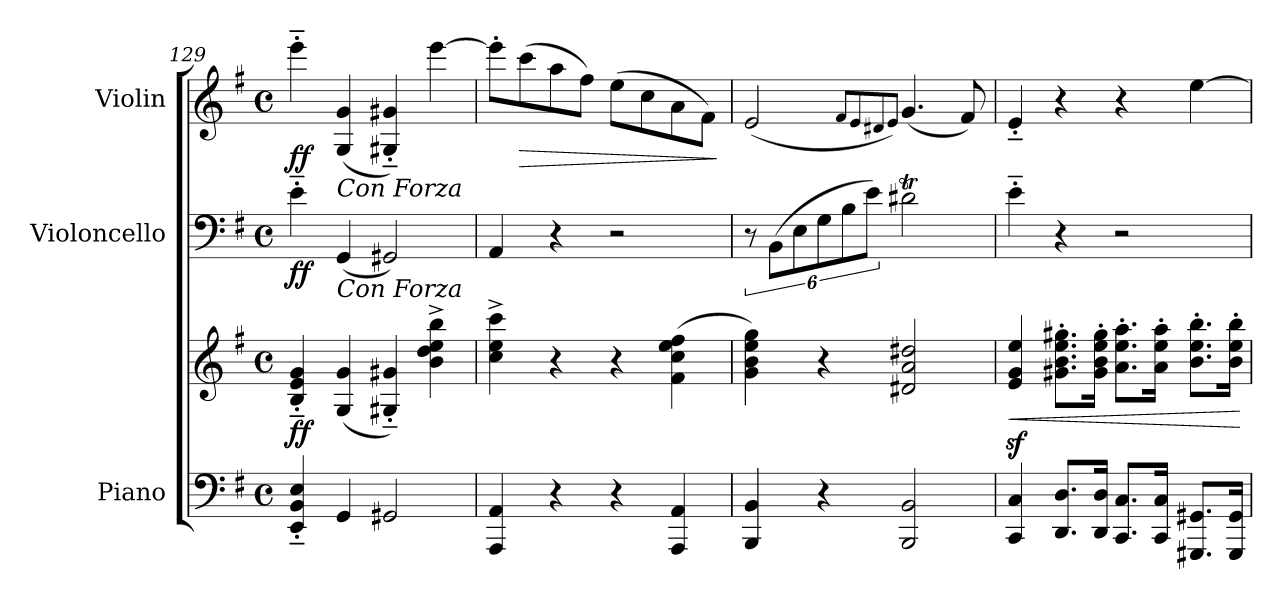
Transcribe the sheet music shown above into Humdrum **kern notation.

**kern	**kern	**dynam	**kern	**dynam	**kern	**dynam
*part3	*part3	*part3	*part2	*part2	*part1	*part1
*staff4	*staff3	*staff3/4	*staff2	*staff2	*staff1	*staff1
*I"Piano	*	*	*I"Violoncello	*	*I"Violin	*
*I'Pno.	*	*	*I'Vc.	*	*I'Vln.	*
*clefF4	*clefG2	*	*clefF4	*	*clefG2	*
*k[f#]	*k[f#]	*	*k[f#]	*	*k[f#]	*
*M4/4	*M4/4	*	*M4/4	*	*M4/4	*
*met(c)	*met(c)	*	*met(c)	*	*met(c)	*
=129	=129	=129	=129	=129	=129	=129
!	!	!LO:DY:b	!	!LO:DY:b	!	!LO:DY:b
4EE/'~ 4BB/'~ 4E/'~	4B/'>~> 4e/'>~> 4g/'>~>	ff	4e'~\	ff	4eee'~\	ff
!	!	!	!	!	!LO:TX:b:i:t=Con Forza	!
!	!	!	!LO:TX:b:i:t=Con Forza	!	!	!
4GG/	(4G/ 4g/	.	(4GG/	.	(4G/ 4g/	.
2GG#X/	4G#X/'~ 4g#X/'~)	.	2GG#X/)	.	4G#X/'~ 4g#X/'~)	.
.	4b\^ 4dd\^ 4ee\^ 4bb\^	.	.	.	[4eee\	.
=130	=130	=130	=130	=130	=130	=130
4AAA/ 4AA/	4cc\^ 4ee\^ 4ccc\^	.	4AA/	.	8eee'\L]	.
!	!	!	!	!	!	!LO:HP:b
.	.	.	.	.	(8ccc\	>
4r	4r	.	4r	.	8aa\	.
.	.	.	.	.	8ff#\J)	.
4r	4r	.	2r	.	(8ee\L	.
.	.	.	.	.	8cc\	.
!	!	!LO:DY:b	!	!	!	!
!	!	!LO:DY:n=1:b	!	!	!	!
!	!	!LO:DY:n=2:b	!	!	!	!
4AAA/ 4AA/	(4f#\ 4cc\ 4ee\ 4ff#\	other-dynamics mf other-dynamics	.	.	8a\	.
.	.	.	.	.	8f#\J)	.
.	.	.	.	.	.	]
!!LO:LB:g=z
=131	=131	=131	=131	=131	=131	=131
!	!	!	!	!LO:DY:b	!	!
!	!	!	!	!LO:DY:n=1:b	!	!
!	!	!	!	!LO:DY:n=2:b	!	!LO:DY:b
!	!	!	!	!	!	!LO:DY:n=1:b
!	!	!	!	!	!	!LO:DY:n=2:b
4BBB/ 4BB/	4g\ 4b\ 4ee\ 4gg\)	.	12r	other-dynamics mf other-dynamics	(2e/	other-dynamics mf other-dynamics
.	.	.	(12BB\L	.	.	.
.	.	.	12E\	.	.	.
4r	4r	.	12G\	.	.	.
.	.	.	12B\	.	.	.
.	.	.	12e\J)	.	.	.
.	.	.	.	.	8qf#/L	.
.	.	.	.	.	8qe/	.
.	.	.	.	.	8qd#X/	.
.	.	.	.	.	8qe/J)	.
2BBB/ 2BB/	2d#X/ 2a/ 2dd#X/	.	2d#Xt\	.	(4.g/	.
.	.	.	.	.	8f#/)	.
=132	=132	=132	=132	=132	=132	=132
!	!	!LO:HP:b	!	!	!	!
4CC/ 4C/	4e/z< 4g/z< 4ee/z<	<	4e'~\	.	4e'~/	.
8.DD/ 8.D/L	8.g#X\' 8.b\' 8.ee\' 8.gg#X\'L	.	4r	.	4r	.
16DD/ 16D/Jk	16g#\' 16b\' 16ee\' 16gg#\'Jk	.	.	.	.	.
8.CC/ 8.C/L	8.a\' 8.ee\' 8.aa\'L	.	2r	.	4r	.
16CC/ 16C/Jk	16a\' 16ee\' 16aa\'Jk	.	.	.	.	.
!	!	!	!	!	!	!LO:DY:b
!	!	!	!	!	!	!LO:DY:n=1:b
!	!	!	!	!	!	!LO:DY:n=2:b
8.GGG#X/ 8.GG#X/L	8.b\' 8.ee\' 8.bb\'L	.	.	.	[4ee\	other-dynamics ff other-dynamics
16GGG#/ 16GG#/Jk	16b\' 16ee\' 16bb\'Jk	.	.	.	.	.
.	.	[	.	.	.	.
=	=	=	=	=	=	=
*-	*-	*-	*-	*-	*-	*-
